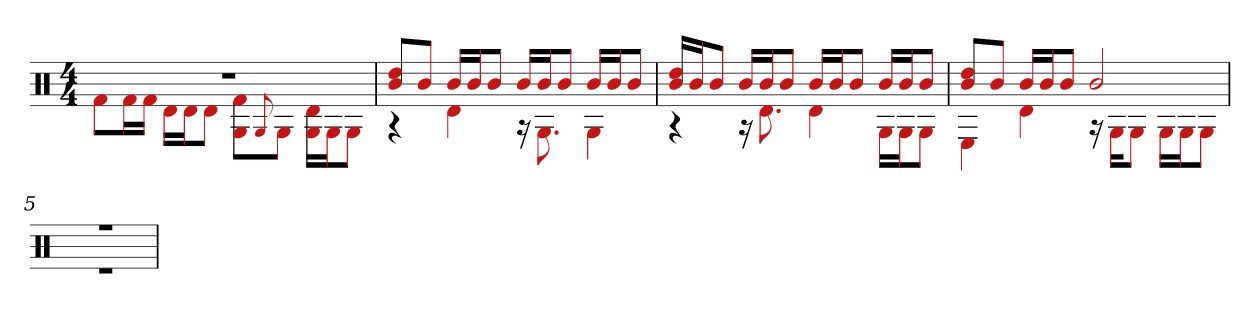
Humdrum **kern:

**kern
*part1
*staff1
*clefX
*k[]
*M4/4
=1
*^
1r	8f#L
.	16f#L
.	16f#JJ
.	16dLL
.	16dJ
.	8dJ
.	8f# 8GL
.	8qqG
.	8GJ
.	16d 16GLL
.	16GJ
.	8GJ
=2	=2
8b 8ddL	4r
8bJ	.
16bLL	4d
16bJ	.
8bJ	.
16bLL	16r
16bJ	8.G
8bJ	.
16bLL	4G
16bJ	.
8bJ	.
=3	=3
16dd 16bLL	4r
16bJ	.
8bJ	.
16bLL	16r
16bJ	8.d
8bJ	.
16bLL	4d
16bJ	.
8bJ	.
16bLL	16GLL
16bJ	16GJ
8bJ	8GJ
=4	=4
8dd 8bL	4E
8bJ	.
16bLL	4d
16bJ	.
8bJ	.
2b	16r
.	16GKL
.	8GJ
.	16GLL
.	16GJ
.	8GJ
=5	=5
1r	1r
*v	*v
=
*-
